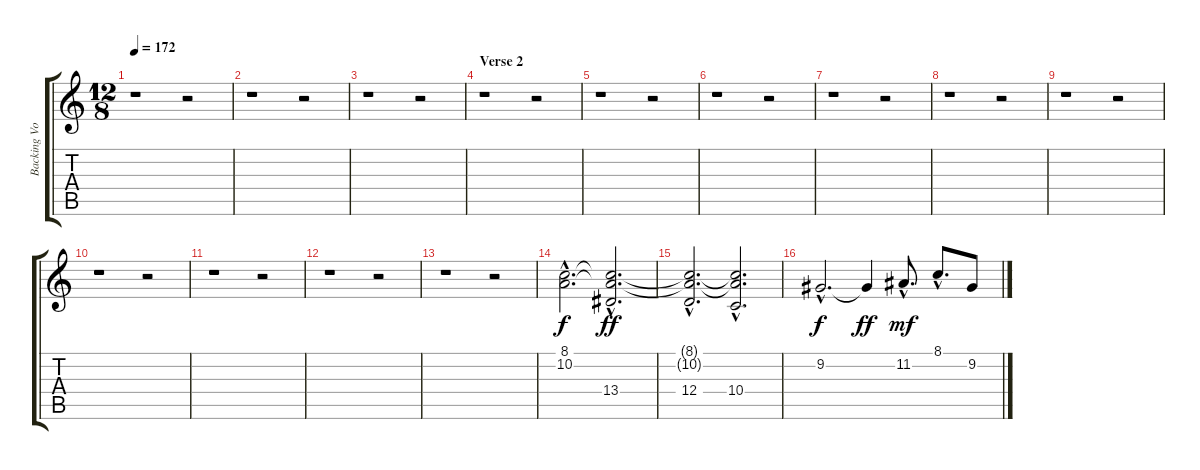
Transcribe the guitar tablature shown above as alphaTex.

\track ("Backing Vocals" "Backing Vo") {instrument oboe}
\staff {score tabs}
\tuning (E4 B3 G3 D3 A2 E2) {hide}
\ts (12 8)
\tempo 172
\clef g2
\ks c
r.1{dy p} r.2 |
r.1 r.2 |
r.1 r.2 |
\section ("" "Verse 2")
r.1 r.2 |
r.1 r.2 |
r.1 r.2 |
r.1 r.2 |
r.1 r.2 |
r.1 r.2 |
r.1 r.2 |
r.1 r.2 |
r.1 r.2 |
r.1 r.2 |
(8.1{hac} 10.2{hac}).2{d dy f} (8.1{hac t} 10.2{hac t} 13.4{hac}).2{d dy ff} |
(8.1{hac t} 10.2{hac t} 12.4{hac}).2{d} (8.1{hac t} 10.2{hac t} 10.4{hac}).2{d} |
9.2{hac}.2{d dy f} 9.2{t}.4{dy ff} 11.2{hac}.8{d dy mf} 8.1{hac}.8{d} 9.2.8
